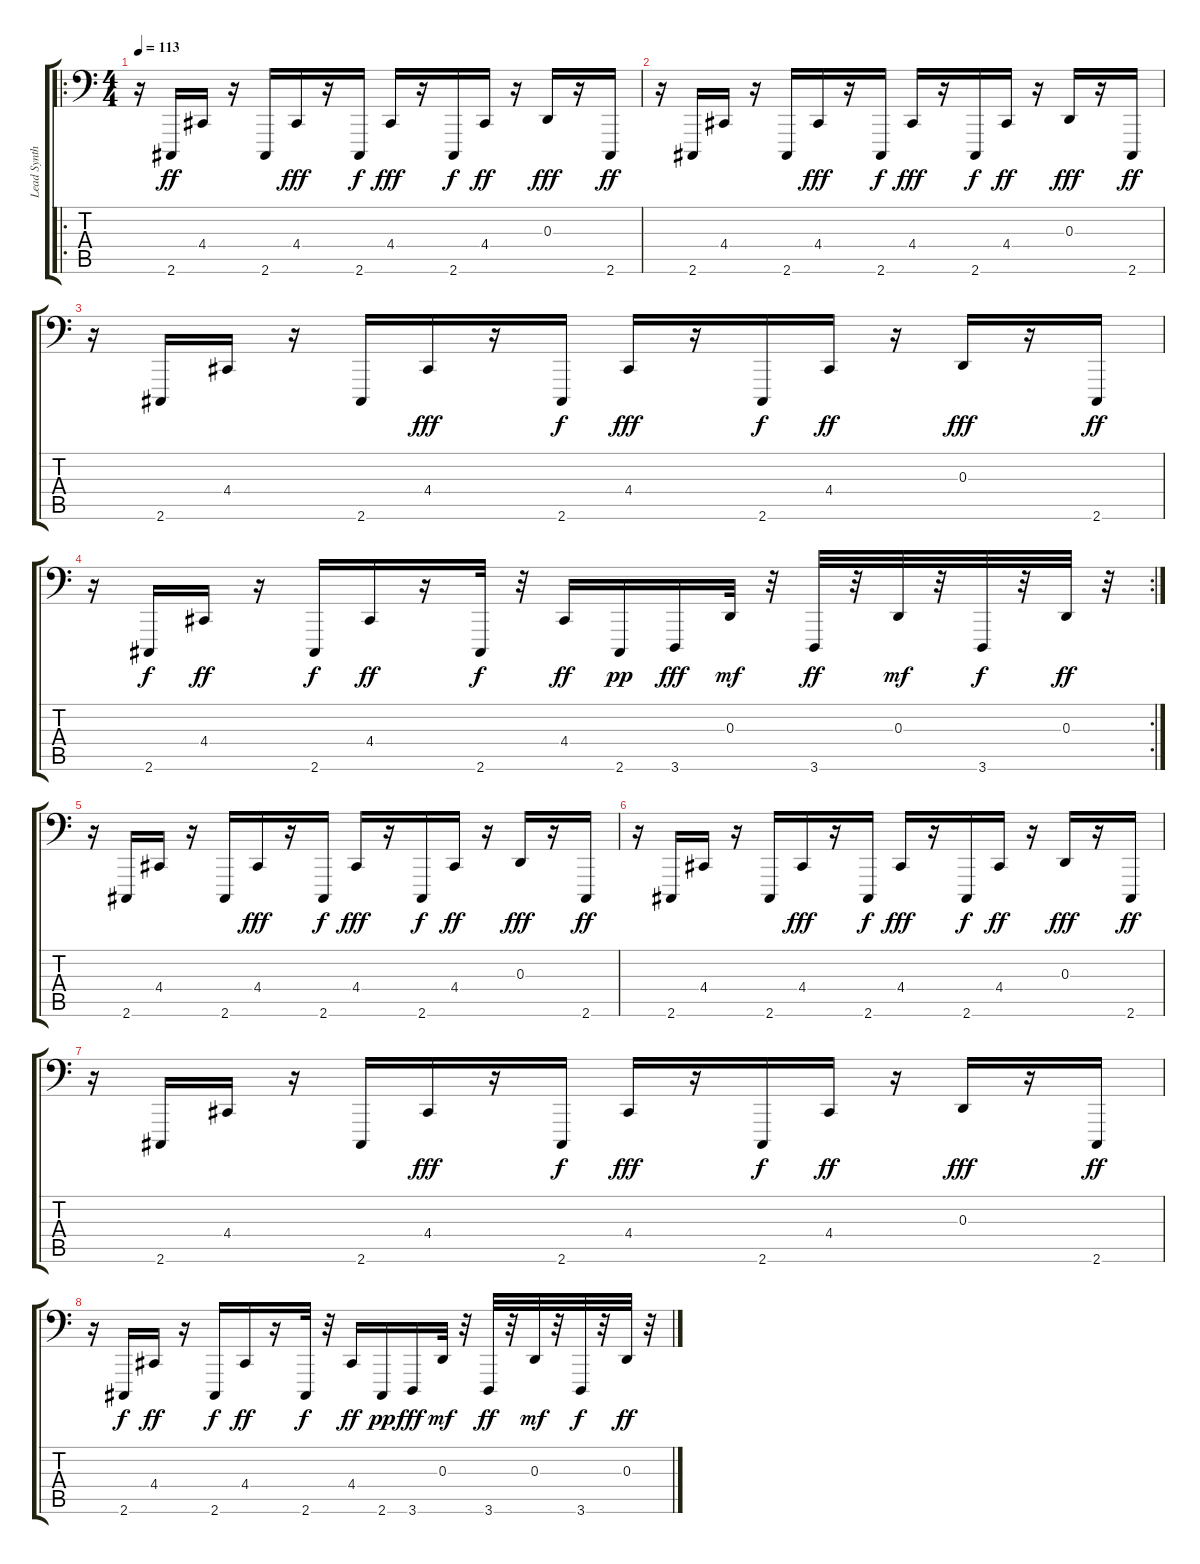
\track ("Lead Synth 2" "Lead Synth") {instrument lead2sawtooth}
\staff {score tabs}
\tuning (B2 Gb2 D2 A1 E1 B0) {hide}
\ro
\ts (4 4)
\tempo 113
\clef f4
\ks c
r.16{dy ff} 2.6.16 4.4.16 r.16 2.6.16 4.4.16{dy fff} r.16 2.6.16{dy f} 4.4.16{dy fff} r.16 2.6.16{dy f} 4.4.16{dy ff} r.16 0.3.16{dy fff} r.16 2.6.16{dy ff} |
r.16 2.6.16 4.4.16 r.16 2.6.16 4.4.16{dy fff} r.16 2.6.16{dy f} 4.4.16{dy fff} r.16 2.6.16{dy f} 4.4.16{dy ff} r.16 0.3.16{dy fff} r.16 2.6.16{dy ff} |
r.16 2.6.16 4.4.16 r.16 2.6.16 4.4.16{dy fff} r.16 2.6.16{dy f} 4.4.16{dy fff} r.16 2.6.16{dy f} 4.4.16{dy ff} r.16 0.3.16{dy fff} r.16 2.6.16{dy ff} |
\rc 2
r.16 2.6.16{dy f} 4.4.16{dy ff} r.16 2.6.16{dy f} 4.4.16{dy ff} r.16 2.6.32{dy f} r.32 4.4.16{dy ff} 2.6.16{dy pp} 3.6.16{dy fff} 0.3.32{dy mf} r.32 3.6.32{dy ff} r.32 0.3.32{dy mf} r.32 3.6.32{dy f} r.32 0.3.32{dy ff} r.32 |
r.16 2.6.16 4.4.16 r.16 2.6.16 4.4.16{dy fff} r.16 2.6.16{dy f} 4.4.16{dy fff} r.16 2.6.16{dy f} 4.4.16{dy ff} r.16 0.3.16{dy fff} r.16 2.6.16{dy ff} |
r.16 2.6.16 4.4.16 r.16 2.6.16 4.4.16{dy fff} r.16 2.6.16{dy f} 4.4.16{dy fff} r.16 2.6.16{dy f} 4.4.16{dy ff} r.16 0.3.16{dy fff} r.16 2.6.16{dy ff} |
r.16 2.6.16 4.4.16 r.16 2.6.16 4.4.16{dy fff} r.16 2.6.16{dy f} 4.4.16{dy fff} r.16 2.6.16{dy f} 4.4.16{dy ff} r.16 0.3.16{dy fff} r.16 2.6.16{dy ff} |
r.16 2.6.16{dy f} 4.4.16{dy ff} r.16 2.6.16{dy f} 4.4.16{dy ff} r.16 2.6.32{dy f} r.32 4.4.16{dy ff} 2.6.16{dy pp} 3.6.16{dy fff} 0.3.32{dy mf} r.32 3.6.32{dy ff} r.32 0.3.32{dy mf} r.32 3.6.32{dy f} r.32 0.3.32{dy ff} r.32
